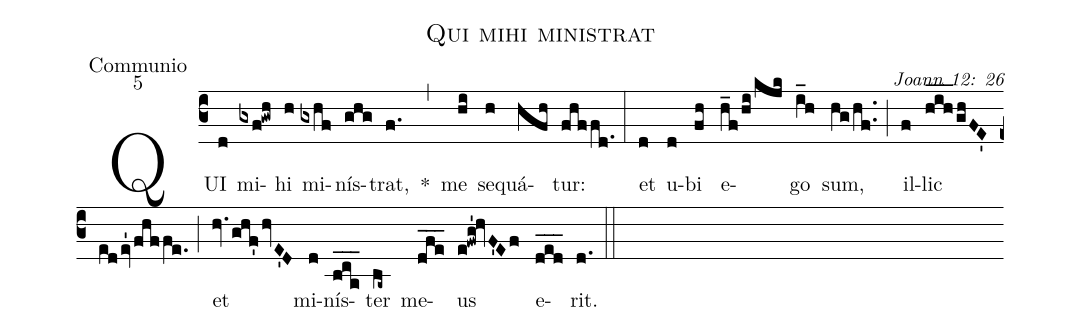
name: Qui mihi ministrat;
office-part: Communio;
mode: 5;
commentary: Joann 12: 26;
%%
(c3) QUI(d) mi(gxf!gwh)hi(h) mi(gxhf)nís(ghg)trat,(f.) *(,) me(hi) se(h)quá(hfh)tur:(fhffd.) (:)
et(d) u(d)bi(fh) e(h_f/hi/kjk)go(i_h) sum,(hg/hf..) (;) il(f)lic(h_i_h_/ghFE'edev'1fhffe.) (;) et(hv.ghf'hvE'D) mi(d)nís(b_c_a_)ter(ba~) me(dfe___)us(e!fwg'!hvF'Ef) e(d_e_d_)rit.(d.) (::)
